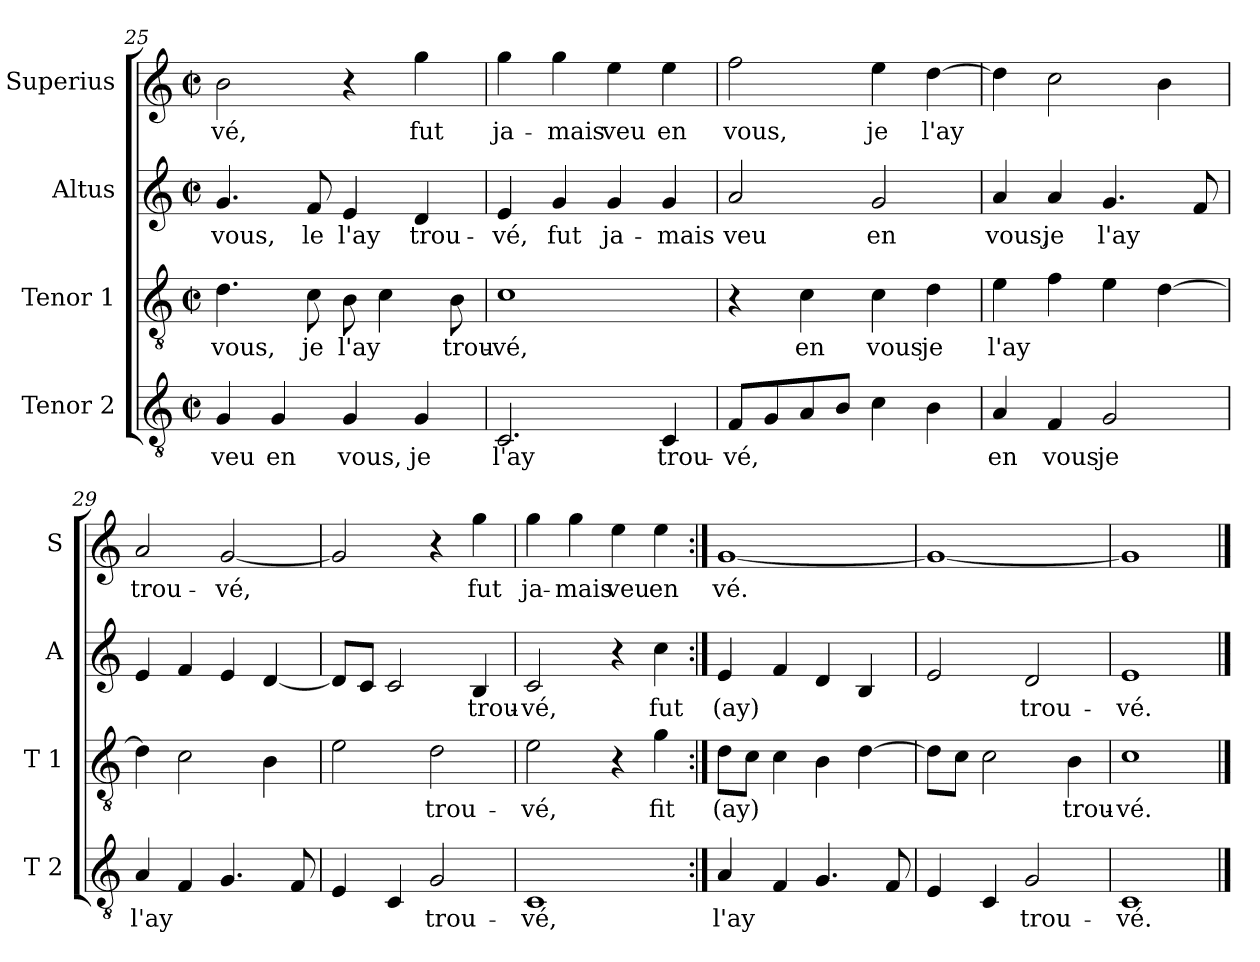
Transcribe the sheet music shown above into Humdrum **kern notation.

**kern	**text	**kern	**text	**kern	**text	**kern	**text
*part4	*part4	*part3	*part3	*part2	*part2	*part1	*part1
*staff4	*staff4	*staff3	*staff3	*staff2	*staff2	*staff1	*staff1
*I"Tenor 2	*	*I"Tenor 1	*	*I"Altus	*	*I"Superius	*
*I'T 2	*	*I'T 1	*	*I'A	*	*I'S	*
*clefGv2	*	*clefGv2	*	*clefG2	*	*clefG2	*
*k[]	*	*k[]	*	*k[]	*	*k[]	*
*C:	*	*C:	*	*C:	*	*C:	*
*M2/2	*	*M2/2	*	*M2/2	*	*M2/2	*
*met(c|)	*	*met(c|)	*	*met(c|)	*	*met(c|)	*
=25	=25	=25	=25	=25	=25	=25	=25
4G/	veu	4.d\	vous,	4.g/	vous,	2b\	-vé,
4G/	en	.	.	.	.	.	.
.	.	8c\	je	8f/	le	.	.
4G/	vous,	8B\	l'ay	4e/	l'ay	4r	.
.	.	4c\	.	.	.	.	.
4G/	je	.	.	4d/	trou-	4gg\	fut
.	.	8B\	trou-	.	.	.	.
=26	=26	=26	=26	=26	=26	=26	=26
2.C/	l'ay	1c	-vé,	4e/	-vé,	4gg\	ja-
.	.	.	.	4g/	fut	4gg\	-mais
.	.	.	.	4g/	ja-	4ee\	veu
4C/	trou-	.	.	4g/	-mais	4ee\	en
=27	=27	=27	=27	=27	=27	=27	=27
8F/L	-vé,	4r	.	2a/	veu	2ff\	vous,
8G/	.	.	.	.	.	.	.
8A/	.	4c\	en	.	.	.	.
8B/J	.	.	.	.	.	.	.
4c\	.	4c\	vous	2g/	en	4ee\	je
4B\	.	4d\	je	.	.	[4dd\	l'ay
=28	=28	=28	=28	=28	=28	=28	=28
4A/	en	4e\	l'ay	4a/	vous,	4dd\]	.
4F/	vous	4f\	.	4a/	je	2cc\	.
2G/	je	4e\	.	4.g/	l'ay	.	.
.	.	[4d\	.	.	.	4b\	.
.	.	.	.	8f/	.	.	.
!!LO:LB:g=z
=29	=29	=29	=29	=29	=29	=29	=29
4A/	l'ay	4d\]	.	4e/	.	2a/	trou-
4F/	.	2c\	.	4f/	.	.	.
4.G/	.	.	.	4e/	.	[2g/	-vé,
.	.	4B\	.	[4d/	.	.	.
8F/	.	.	.	.	.	.	.
=30	=30	=30	=30	=30	=30	=30	=30
4E/	.	2e\	.	8d/L]	.	2g/]	.
.	.	.	.	8c/J	.	.	.
4C/	.	.	.	2c/	.	.	.
2G/	trou-	2d\	trou-	.	.	4r	.
.	.	.	.	4B/	trou-	4gg\	fut
=31	=31	=31	=31	=31	=31	=31	=31
1C	-vé,	2e\	-vé,	2c/	-vé,	4gg\	ja-
.	.	.	.	.	.	4gg\	-mais
.	.	4r	.	4r	.	4ee\	veu
.	.	4g\	fit	4cc\	fut	4ee\	en
=32:|!	=32:|!	=32:|!	=32:|!	=32:|!	=32:|!	=32:|!	=32:|!
4A/	l'ay	8d\L	(ay)	4e/	(ay)	[1g	vé.
.	.	8c\J	.	.	.	.	.
4F/	.	4c\	.	4f/	.	.	.
4.G/	.	4B\	.	4d/	.	.	.
.	.	[4d\	.	4B/	.	.	.
8F/	.	.	.	.	.	.	.
=33	=33	=33	=33	=33	=33	=33	=33
4E/	.	8d\L]	.	2e/	.	1g_	.
.	.	8c\J	.	.	.	.	.
4C/	.	2c\	.	.	.	.	.
2G/	trou-	.	.	2d/	trou-	.	.
.	.	4B\	trou-	.	.	.	.
=34	=34	=34	=34	=34	=34	=34	=34
1C	-vé.	1c	-vé.	1e	-vé.	1g]	.
==	==	==	==	==	==	==	==
*-	*-	*-	*-	*-	*-	*-	*-
